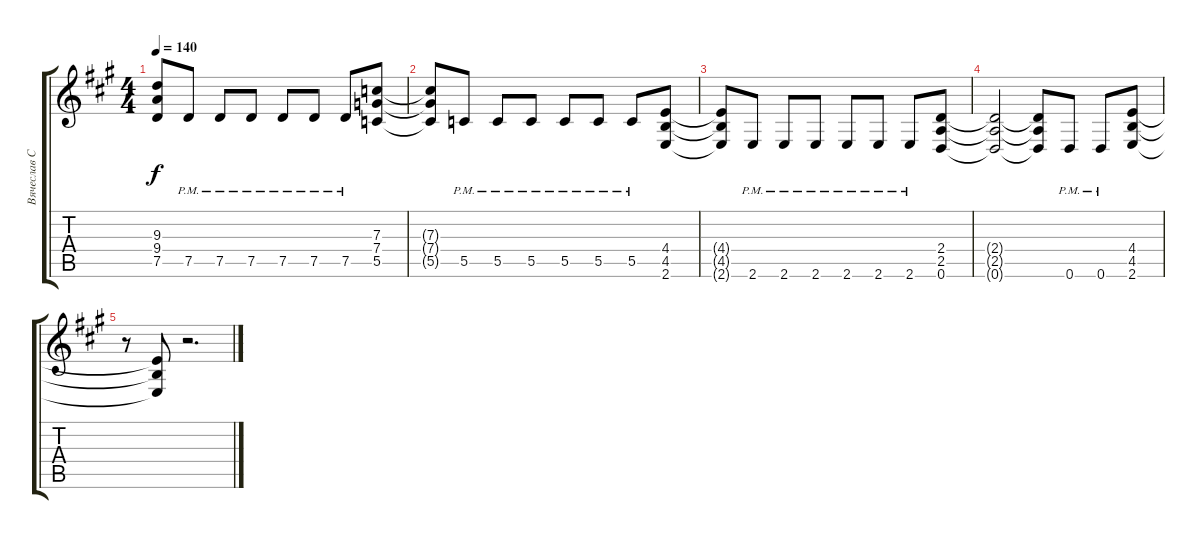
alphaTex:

\track ("Вячеслав Селин" "Вячеслав С") {instrument distortionguitar}
\staff {score tabs}
\tuning (D4 A3 F3 C3 G2 D2) {hide}
\ts (4 4)
\tempo 140
\clef g2
\ks a
(9.3{t} 9.4{t} 7.5{t}).8{dy f} 7.5{pm}.8 7.5{pm}.8 7.5{pm}.8 7.5{pm}.8 7.5{pm}.8 7.5{pm}.8 (7.3 7.4 5.5).8 |
(7.3{t} 7.4{t} 5.5{t}).8 5.5{pm}.8 5.5{pm}.8 5.5{pm}.8 5.5{pm}.8 5.5{pm}.8 5.5{pm}.8 (4.4 4.5 2.6).8 |
(4.4{t} 4.5{t} 2.6{t}).8 2.6{pm}.8 2.6{pm}.8 2.6{pm}.8 2.6{pm}.8 2.6{pm}.8 2.6{pm}.8 (2.4 2.5 0.6).8 |
(2.4{t} 2.5{t} 0.6{t}).2 (2.4{t} 2.5{t} 0.6{t}).8 0.6{pm}.8 0.6{pm}.8 (4.4 4.5 2.6).8 |
r.8 (4.4{t} 4.5{t} 2.6{t}).8 r.2{d}
